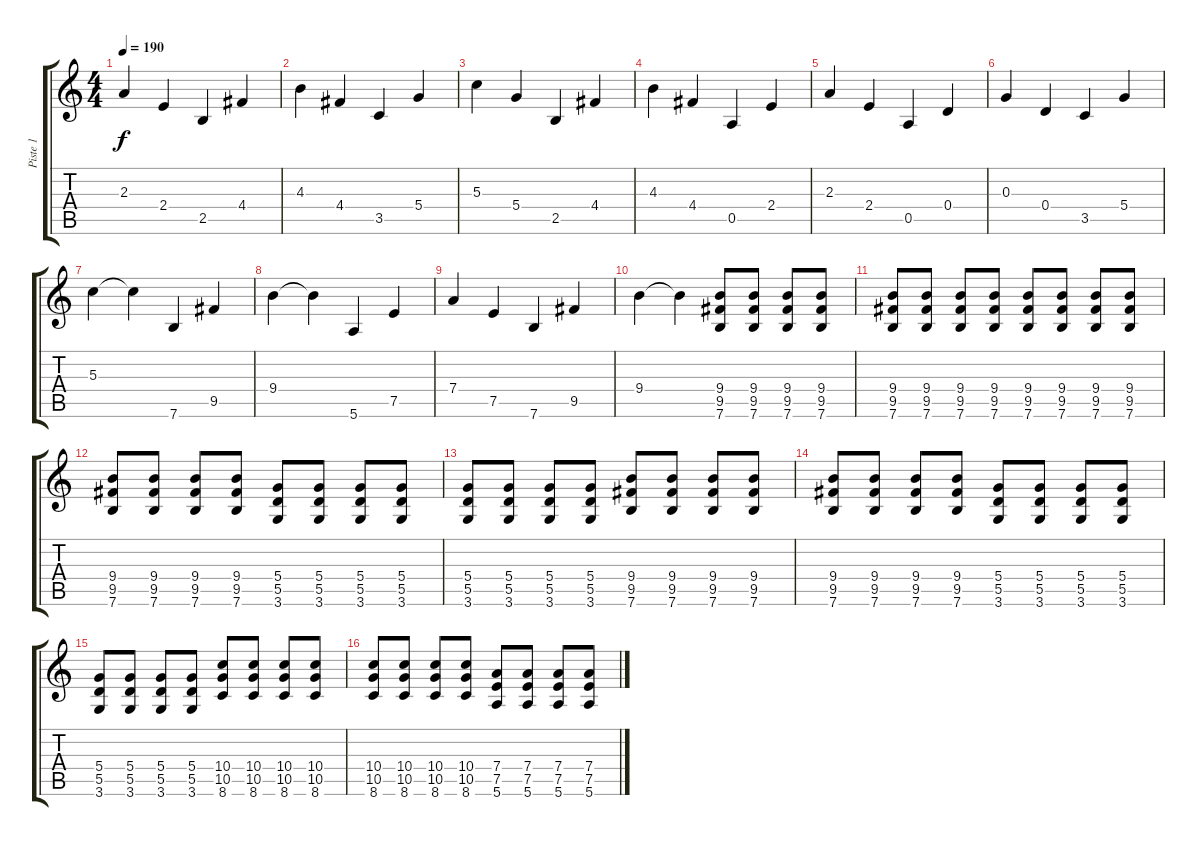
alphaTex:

\track ("Piste 1" "Piste 1") {instrument overdrivenguitar}
\staff {score tabs}
\tuning (E4 B3 G3 D3 A2 E2) {hide}
\ts (4 4)
\tempo 190
\clef g2
\ks c
2.3.4{dy f} 2.4.4 2.5.4 4.4.4 |
4.3.4 4.4.4 3.5.4 5.4.4 |
5.3.4 5.4.4 2.5.4 4.4.4 |
4.3.4 4.4.4 0.5.4 2.4.4 |
2.3.4 2.4.4 0.5.4 0.4.4 |
0.3.4 0.4.4 3.5.4 5.4.4 |
5.3.4 5.3{t}.4 7.6.4 9.5.4 |
9.4.4 9.4{t}.4 5.6.4 7.5.4 |
7.4.4 7.5.4 7.6.4 9.5.4 |
9.4.4 9.4{t}.4 (9.4 9.5 7.6).8 (9.4 9.5 7.6).8 (9.4 9.5 7.6).8 (9.4 9.5 7.6).8 |
(9.4 9.5 7.6).8 (9.4 9.5 7.6).8 (9.4 9.5 7.6).8 (9.4 9.5 7.6).8 (9.4 9.5 7.6).8 (9.4 9.5 7.6).8 (9.4 9.5 7.6).8 (9.4 9.5 7.6).8 |
(9.4 9.5 7.6).8 (9.4 9.5 7.6).8 (9.4 9.5 7.6).8 (9.4 9.5 7.6).8 (5.4 5.5 3.6).8 (5.4 5.5 3.6).8 (5.4 5.5 3.6).8 (5.4 5.5 3.6).8 |
(5.4 5.5 3.6).8 (5.4 5.5 3.6).8 (5.4 5.5 3.6).8 (5.4 5.5 3.6).8 (9.4 9.5 7.6).8 (9.4 9.5 7.6).8 (9.4 9.5 7.6).8 (9.4 9.5 7.6).8 |
(9.4 9.5 7.6).8 (9.4 9.5 7.6).8 (9.4 9.5 7.6).8 (9.4 9.5 7.6).8 (5.4 5.5 3.6).8 (5.4 5.5 3.6).8 (5.4 5.5 3.6).8 (5.4 5.5 3.6).8 |
(5.4 5.5 3.6).8 (5.4 5.5 3.6).8 (5.4 5.5 3.6).8 (5.4 5.5 3.6).8 (10.4 10.5 8.6).8 (10.4 10.5 8.6).8 (10.4 10.5 8.6).8 (10.4 10.5 8.6).8 |
(10.4 10.5 8.6).8 (10.4 10.5 8.6).8 (10.4 10.5 8.6).8 (10.4 10.5 8.6).8 (7.4 7.5 5.6).8 (7.4 7.5 5.6).8 (7.4 7.5 5.6).8 (7.4 7.5 5.6).8
